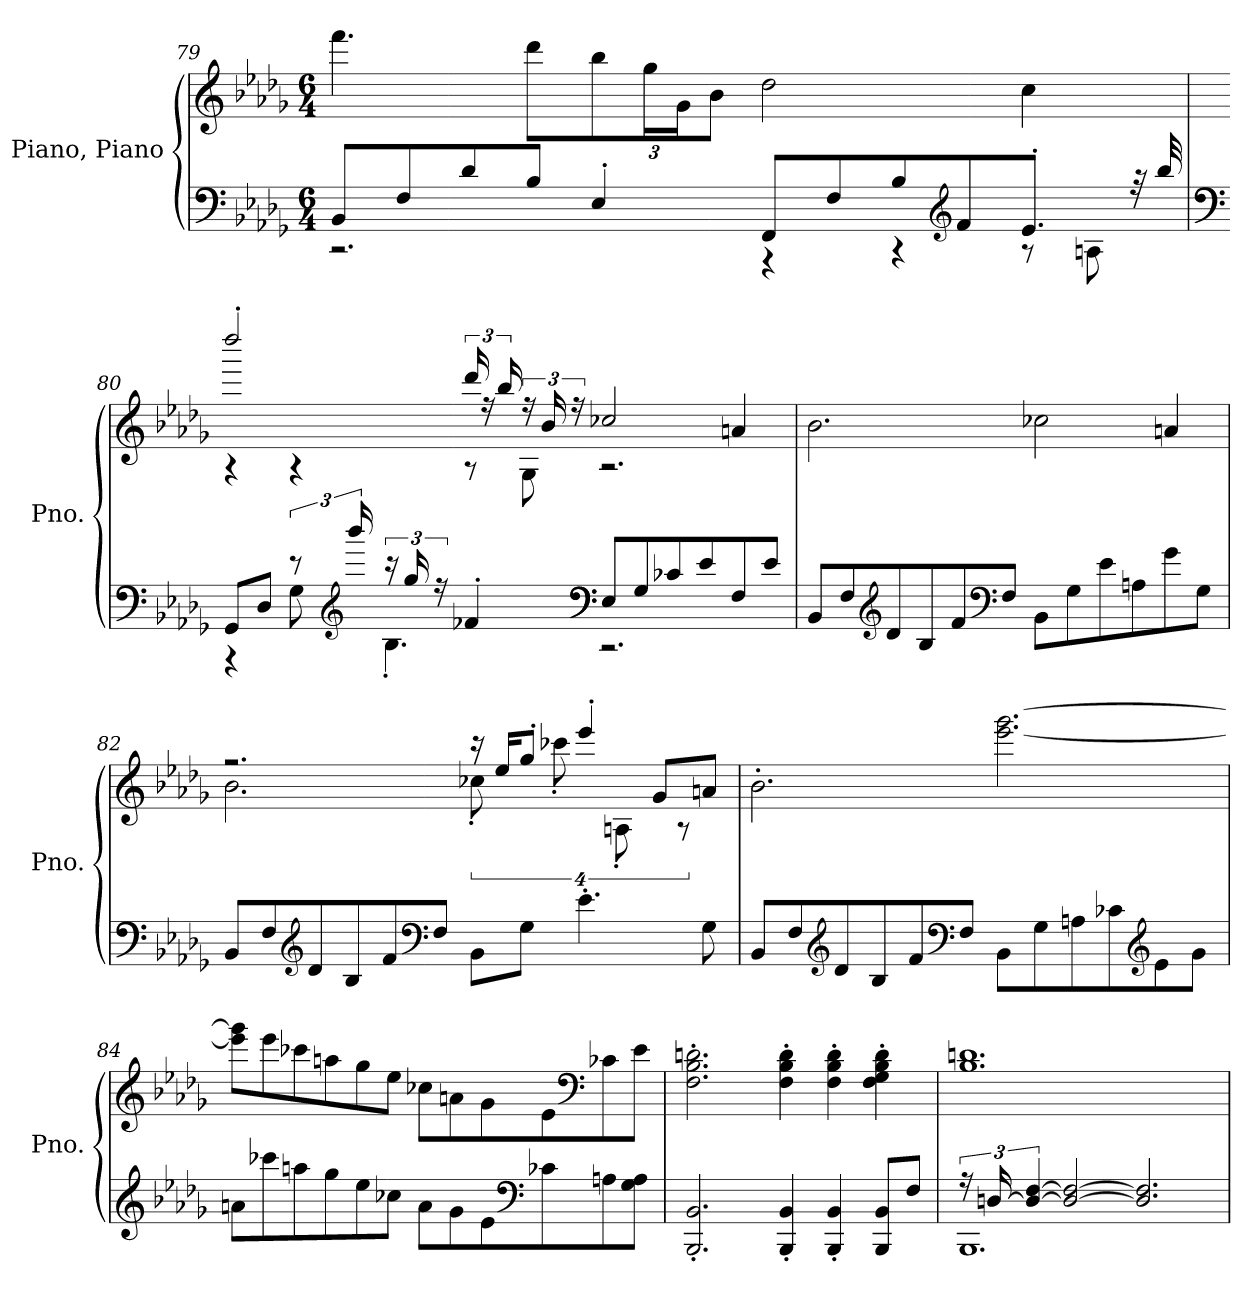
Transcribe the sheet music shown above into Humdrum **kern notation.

**kern	**kern
*part1	*part1
*staff2	*staff1
*I"Piano, Piano	*
*I'Pno.	*
!!LO:PB:g=z
*clefF4	*clefG2
*k[b-e-a-d-g-]	*k[b-e-a-d-g-]
*M6/4	*M6/4
=79	=79
*^	*
8BB-/L	2.r	4.fff\
8F/	.	.
8d-/	.	.
8B-/J	.	8ddd-\L
*	*	*Xbrackettup
4E-'/	.	12bb-\
.	.	24gg-\L
.	.	24g-\J
.	.	12b-\J
8FF/L	4r	2dd-\
8F/	.	.
8B-/	4r	.
*clefG2	*	*
8f/	.	.
8.e-'/J	8r	4cc\
.	8An\	.
32r	.	.
32bb-/	.	.
!!LO:LB:g=z
=80	=80	=80
*clefF4	*	*
*	*	*^
8GG-/L	4r	2dddd-'/	4r
8D-/J	.	.	.
12r	8G-\	.	4r
*clefG2	*	*	*
24bbb-/	.	.	.
24r	4.B-'\	.	.
24gg-/	.	.	.
24r	.	.	.
*	*	*brackettup	*
4f-X'/	.	24ddd-/	8r
.	.	24r	.
.	.	24bb-/	.
.	.	24r	8G-\
.	.	24b-/	.
.	.	24r	.
*clefF4	*	*	*
8E-/L	2.r	2cc-X/	2.r
8G-/	.	.	.
8c-X/	.	.	.
8e-/	.	.	.
8F/	.	4an/	.
8e-/J	.	.	.
*v	*v	*	*
*	*v	*v
=81	=81
8BB-/L	2.b-\
8F/	.
*clefG2	*
8d-/	.
8B-/	.
8f/	.
*clefF4	*
8F/J	.
8BB-\L	2cc-X\
8G-\	.
8e-\	.
8An\	.
8g-\	4an/
8G-\J	.
!!LO:LB:g=z
=82	=82
*	*^
8BB-/L	2.r	2.b-\
8F/	.	.
*clefG2	*	*
8d-/	.	.
8B-/	.	.
8f/	.	.
*clefF4	*	*
8F/J	.	.
8BB-\L	16r	16%3cc-X'\
.	16ee-/KL	.
8G-\J	8gg-'/J	.
.	.	16%3ccc-X'\
4.e-'\	4eee-'/	.
.	.	16%3An'\
.	8g-/L	.
.	.	16%3r
8G-\	8an/J	.
*	*v	*v
=83	=83
8BB-/L	2.b-'\
8F/	.
*clefG2	*
8d-/	.
8B-/	.
8f/	.
*clefF4	*
8F/J	.
8BB-\L	[2.eee-\ [2.ggg-\
8G-\	.
8An\	.
8c-X\	.
*clefG2	*
8e-\	.
8g-\J	.
!!LO:LB:g=z
=84	=84
8an\L	8eee-\] 8ggg-\]L
8ccc-X\	8eee-\
8aan\	8ccc-X\
8gg-\	8aan\
8ee-\	8gg-\
8cc-X\J	8ee-\J
8a\L	8cc-X\L
8g-\	8an\
8e-\	8g-\
*clefF4	*
8c-X\	8e-\
*	*clefF4
8An\	8c-X\
8G-\ 8A\J	8e-\J
=85	=85
2.BBB-/' 2.BB-/'	2.F\' 2.B-\' 2.dn\'
4BBB-/' 4BB-/'	4F\' 4B-\' 4d\'
4BBB-/' 4BB-/'	4F\' 4B-\' 4d\'
8BBB-/ 8BB-/L	4F\' 4G-\' 4B-\' 4d\'
8F/J	.
=86	=86
*^	*
24r	1.BBB-	1.B- 1.dn
[24Dn/	.	.
6D/_ [6F/	.	.
2D/_ 2F/_	.	.
2.D/] 2.F/]	.	.
*v	*v	*
=	=
*-	*-
